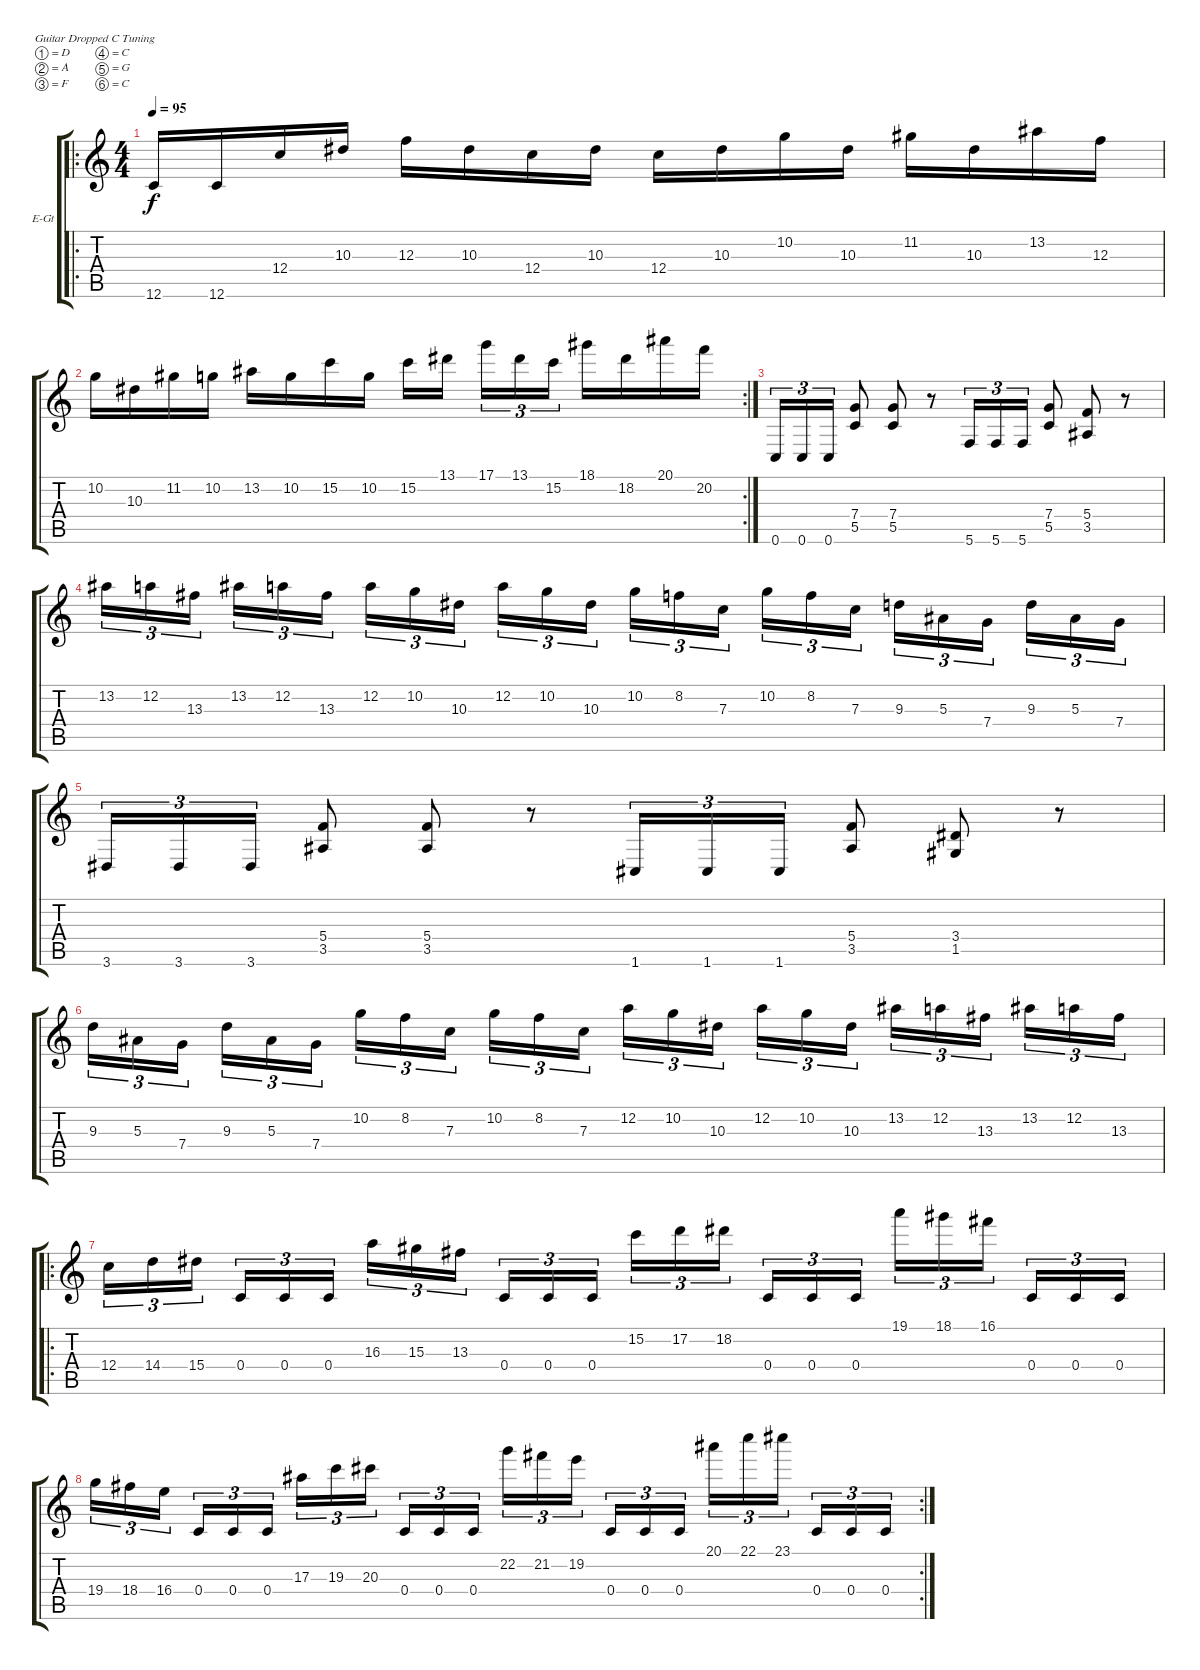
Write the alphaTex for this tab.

\bracketExtendMode groupsimilarinstruments
\firstSystemTrackNameOrientation horizontal
\otherSystemsTrackNameOrientation horizontal
\track ("Distorto" "E-Gt") {solo instrument distortionguitar}
\staff {score tabs}
\tuning (D4 A3 F3 C3 G2 C2)
\ro
\ts (4 4)
\tempo 95
\clef g2
\ks c
12.6.16{dy f} 12.6.16 12.4.16 10.3.16 12.3.16 10.3.16 12.4.16 10.3.16 12.4.16 10.3.16 10.2.16 10.3.16 11.2.16 10.3.16 13.2.16 12.3.16 |
\rc 2
10.2.16 10.3.16 11.2.16 10.2.16 13.2.16 10.2.16 15.2.16 10.2.16 15.2.16 13.1.16 17.1.16{tu (3 2)} 13.1.16{tu (3 2)} 15.2.16{tu (3 2)} 18.1.16 18.2.16 20.1.16 20.2.16 |
0.6.16{tu (3 2)} 0.6.16{tu (3 2)} 0.6.16{tu (3 2)} (7.4 5.5).8 (7.4 5.5).8 r.8 5.6.16{tu (3 2)} 5.6.16{tu (3 2)} 5.6.16{tu (3 2)} (7.4 5.5).8 (5.4 3.5).8 r.8 |
13.2.16{tu (3 2)} 12.2.16{tu (3 2)} 13.3.16{tu (3 2)} 13.2.16{tu (3 2)} 12.2.16{tu (3 2)} 13.3.16{tu (3 2)} 12.2.16{tu (3 2)} 10.2.16{tu (3 2)} 10.3.16{tu (3 2)} 12.2.16{tu (3 2)} 10.2.16{tu (3 2)} 10.3.16{tu (3 2)} 10.2.16{tu (3 2)} 8.2.16{tu (3 2)} 7.3.16{tu (3 2)} 10.2.16{tu (3 2)} 8.2.16{tu (3 2)} 7.3.16{tu (3 2)} 9.3.16{tu (3 2)} 5.3.16{tu (3 2)} 7.4.16{tu (3 2)} 9.3.16{tu (3 2)} 5.3.16{tu (3 2)} 7.4.16{tu (3 2)} |
3.6.16{tu (3 2)} 3.6.16{tu (3 2)} 3.6.16{tu (3 2)} (5.4 3.5).8 (5.4 3.5).8 r.8 1.6.16{tu (3 2)} 1.6.16{tu (3 2)} 1.6.16{tu (3 2)} (5.4 3.5).8 (3.4 1.5).8 r.8 |
9.3.16{tu (3 2)} 5.3.16{tu (3 2)} 7.4.16{tu (3 2)} 9.3.16{tu (3 2)} 5.3.16{tu (3 2)} 7.4.16{tu (3 2)} 10.2.16{tu (3 2)} 8.2.16{tu (3 2)} 7.3.16{tu (3 2)} 10.2.16{tu (3 2)} 8.2.16{tu (3 2)} 7.3.16{tu (3 2)} 12.2.16{tu (3 2)} 10.2.16{tu (3 2)} 10.3.16{tu (3 2)} 12.2.16{tu (3 2)} 10.2.16{tu (3 2)} 10.3.16{tu (3 2)} 13.2.16{tu (3 2)} 12.2.16{tu (3 2)} 13.3.16{tu (3 2)} 13.2.16{tu (3 2)} 12.2.16{tu (3 2)} 13.3.16{tu (3 2)} |
\ro
12.4.16{tu (3 2)} 14.4.16{tu (3 2)} 15.4.16{tu (3 2)} 0.4.16{tu (3 2)} 0.4.16{tu (3 2)} 0.4.16{tu (3 2)} 16.3.16{tu (3 2)} 15.3.16{tu (3 2)} 13.3.16{tu (3 2)} 0.4.16{tu (3 2)} 0.4.16{tu (3 2)} 0.4.16{tu (3 2)} 15.2.16{tu (3 2)} 17.2.16{tu (3 2)} 18.2.16{tu (3 2)} 0.4.16{tu (3 2)} 0.4.16{tu (3 2)} 0.4.16{tu (3 2)} 19.1.16{tu (3 2)} 18.1.16{tu (3 2)} 16.1.16{tu (3 2)} 0.4.16{tu (3 2)} 0.4.16{tu (3 2)} 0.4.16{tu (3 2)} |
\rc 2
19.4.16{tu (3 2)} 18.4.16{tu (3 2)} 16.4.16{tu (3 2)} 0.4.16{tu (3 2)} 0.4.16{tu (3 2)} 0.4.16{tu (3 2)} 17.3.16{tu (3 2)} 19.3.16{tu (3 2)} 20.3.16{tu (3 2)} 0.4.16{tu (3 2)} 0.4.16{tu (3 2)} 0.4.16{tu (3 2)} 22.2.16{tu (3 2)} 21.2.16{tu (3 2)} 19.2.16{tu (3 2)} 0.4.16{tu (3 2)} 0.4.16{tu (3 2)} 0.4.16{tu (3 2)} 20.1.16{tu (3 2)} 22.1.16{tu (3 2)} 23.1.16{tu (3 2)} 0.4.16{tu (3 2)} 0.4.16{tu (3 2)} 0.4.16{tu (3 2)}
